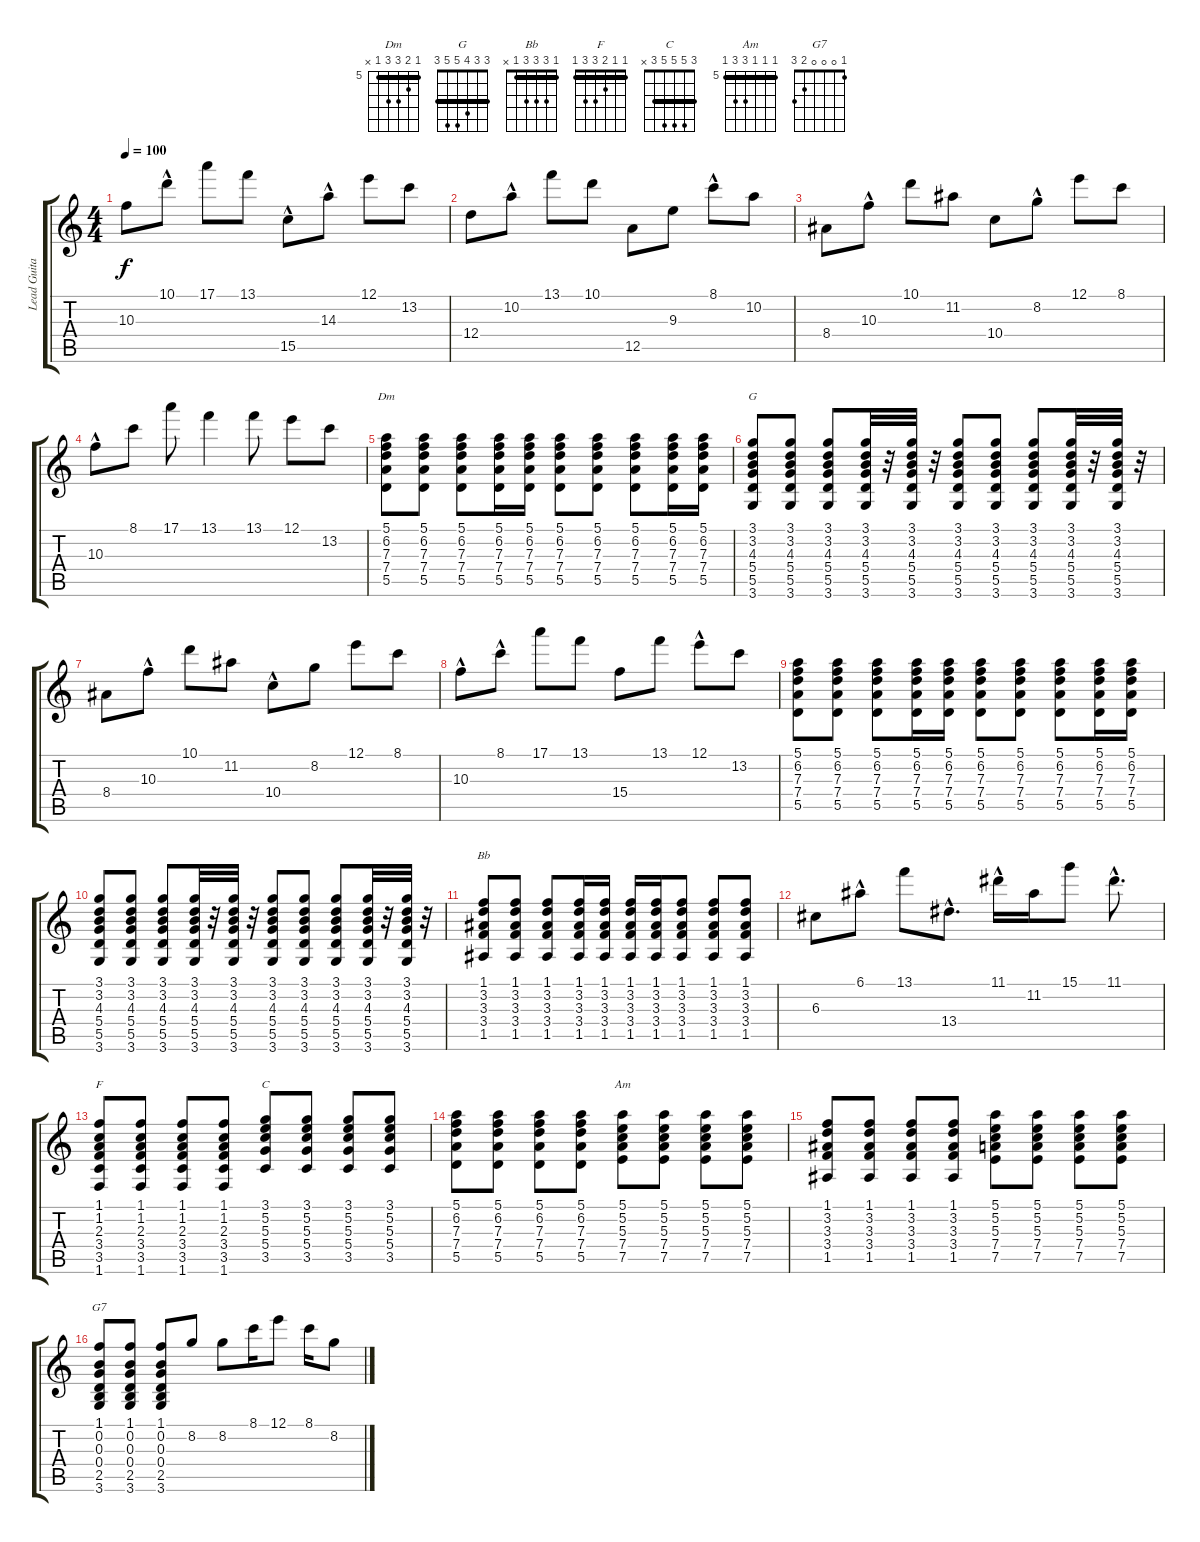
\track ("Lead Guitar 1" "Lead Guita") {instrument distortionguitar}
\staff {score tabs}
\tuning (E4 B3 G3 D3 A2 E2) {hide}
\chord ("Dm" 5 6 7 7 5 x) {firstfret 5 barre 5}
\chord ("G" 3 3 4 5 5 3) {barre 3}
\chord ("Bb" 1 3 3 3 1 x) {barre 1}
\chord ("F" 1 1 2 3 3 1) {barre 1}
\chord ("C" 3 5 5 5 3 x) {barre 3}
\chord ("Am" 5 5 5 7 7 5) {firstfret 5 barre 5}
\chord ("G7" 1 0 0 0 2 3)
\ts (4 4)
\tempo 100
\clef g2
\ks c
10.3.8{dy f} 10.1{hac}.8 17.1.8 13.1.8 15.5{hac}.8 14.3{hac}.8 12.1.8 13.2.8 |
12.4.8 10.2{hac}.8 13.1.8 10.1.8 12.5.8 9.3.8 8.1{hac}.8 10.2.8 |
8.4.8 10.3{hac}.8 10.1.8 11.2.8 10.4.8 8.2{hac}.8 12.1.8 8.1.8 |
10.3{hac}.8 8.1.8 17.1.8 13.1.4 13.1.8 12.1.8 13.2.8 |
(5.1 6.2 7.3 7.4 5.5).8{ch "Dm"} (5.1 6.2 7.3 7.4 5.5).8 (5.1 6.2 7.3 7.4 5.5).8 (5.1 6.2 7.3 7.4 5.5).16 (5.1 6.2 7.3 7.4 5.5).16 (5.1 6.2 7.3 7.4 5.5).8 (5.1 6.2 7.3 7.4 5.5).8 (5.1 6.2 7.3 7.4 5.5).8 (5.1 6.2 7.3 7.4 5.5).16 (5.1 6.2 7.3 7.4 5.5).16 |
(3.1 3.2 4.3 5.4 5.5 3.6).8{ch "G"} (3.1 3.2 4.3 5.4 5.5 3.6).8 (3.1 3.2 4.3 5.4 5.5 3.6).8 (3.1 3.2 4.3 5.4 5.5 3.6).32 r.32 (3.1 3.2 4.3 5.4 5.5 3.6).32 r.32 (3.1 3.2 4.3 5.4 5.5 3.6).8 (3.1 3.2 4.3 5.4 5.5 3.6).8 (3.1 3.2 4.3 5.4 5.5 3.6).8 (3.1 3.2 4.3 5.4 5.5 3.6).32 r.32 (3.1 3.2 4.3 5.4 5.5 3.6).32 r.32 |
8.4.8 10.3{hac}.8 10.1.8 11.2.8 10.4{hac}.8 8.2.8 12.1.8 8.1.8 |
10.3{hac}.8 8.1{hac}.8 17.1.8 13.1.8 15.4.8 13.1.8 12.1{hac}.8 13.2.8 |
(5.1 6.2 7.3 7.4 5.5).8 (5.1 6.2 7.3 7.4 5.5).8 (5.1 6.2 7.3 7.4 5.5).8 (5.1 6.2 7.3 7.4 5.5).16 (5.1 6.2 7.3 7.4 5.5).16 (5.1 6.2 7.3 7.4 5.5).8 (5.1 6.2 7.3 7.4 5.5).8 (5.1 6.2 7.3 7.4 5.5).8 (5.1 6.2 7.3 7.4 5.5).16 (5.1 6.2 7.3 7.4 5.5).16 |
(3.1 3.2 4.3 5.4 5.5 3.6).8 (3.1 3.2 4.3 5.4 5.5 3.6).8 (3.1 3.2 4.3 5.4 5.5 3.6).8 (3.1 3.2 4.3 5.4 5.5 3.6).32 r.32 (3.1 3.2 4.3 5.4 5.5 3.6).32 r.32 (3.1 3.2 4.3 5.4 5.5 3.6).8 (3.1 3.2 4.3 5.4 5.5 3.6).8 (3.1 3.2 4.3 5.4 5.5 3.6).8 (3.1 3.2 4.3 5.4 5.5 3.6).32 r.32 (3.1 3.2 4.3 5.4 5.5 3.6).32 r.32 |
(1.1 3.2 3.3 3.4 1.5).8{ch "Bb"} (1.1 3.2 3.3 3.4 1.5).8 (1.1 3.2 3.3 3.4 1.5).8 (1.1 3.2 3.3 3.4 1.5).16 (1.1 3.2 3.3 3.4 1.5).16 (1.1 3.2 3.3 3.4 1.5).16 (1.1 3.2 3.3 3.4 1.5).16 (1.1 3.2 3.3 3.4 1.5).8 (1.1 3.2 3.3 3.4 1.5).8 (1.1 3.2 3.3 3.4 1.5).8 |
6.3.8 6.1{hac}.8 13.1.8 13.4{hac}.8{d} 11.1{hac}.16 11.2.16 15.1.8 11.1{hac}.8{d} |
(1.1 1.2 2.3 3.4 3.5 1.6).8{ch "F"} (1.1 1.2 2.3 3.4 3.5 1.6).8 (1.1 1.2 2.3 3.4 3.5 1.6).8 (1.1 1.2 2.3 3.4 3.5 1.6).8 (3.1 5.2 5.3 5.4 3.5).8{ch "C"} (3.1 5.2 5.3 5.4 3.5).8 (3.1 5.2 5.3 5.4 3.5).8 (3.1 5.2 5.3 5.4 3.5).8 |
(5.1 6.2 7.3 7.4 5.5).8 (5.1 6.2 7.3 7.4 5.5).8 (5.1 6.2 7.3 7.4 5.5).8 (5.1 6.2 7.3 7.4 5.5).8 (5.1 5.2 5.3 7.4 7.5).8{ch "Am"} (5.1 5.2 5.3 7.4 7.5).8 (5.1 5.2 5.3 7.4 7.5).8 (5.1 5.2 5.3 7.4 7.5).8 |
(1.1 3.2 3.3 3.4 1.5).8 (1.1 3.2 3.3 3.4 1.5).8 (1.1 3.2 3.3 3.4 1.5).8 (1.1 3.2 3.3 3.4 1.5).8 (5.1 5.2 5.3 7.4 7.5).8 (5.1 5.2 5.3 7.4 7.5).8 (5.1 5.2 5.3 7.4 7.5).8 (5.1 5.2 5.3 7.4 7.5).8 |
(1.1 0.2 0.3 0.4 2.5 3.6).8{ch "G7"} (1.1 0.2 0.3 0.4 2.5 3.6).8 (1.1 0.2 0.3 0.4 2.5 3.6).8 8.2.8 8.2.8 8.1.16 12.1.8 8.1.16 8.2.8
